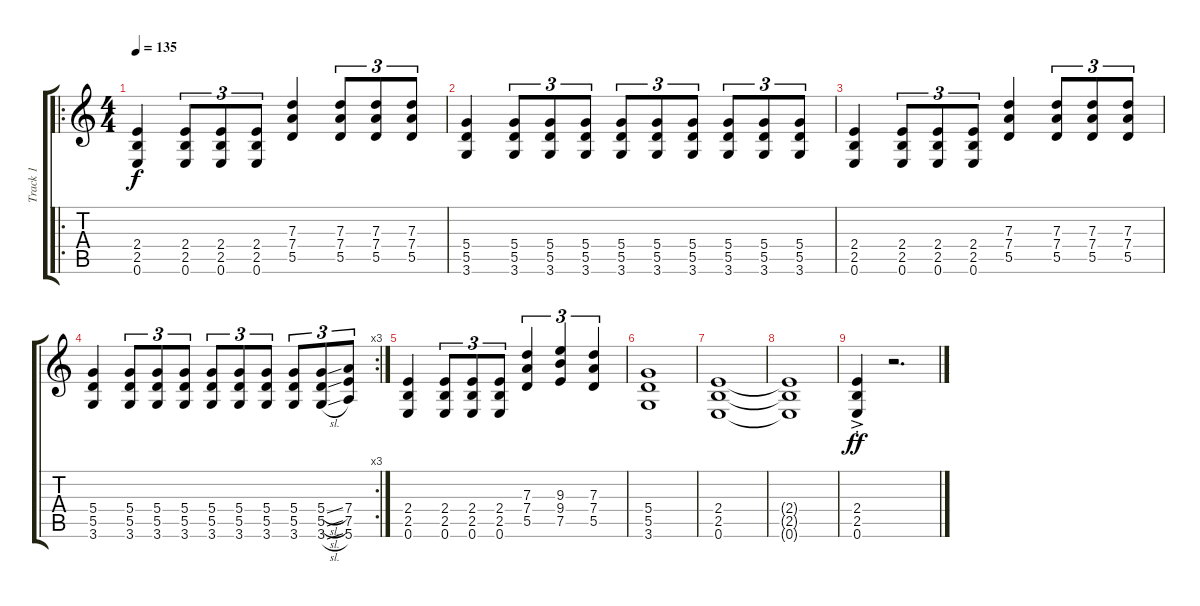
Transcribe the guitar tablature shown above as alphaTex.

\track ("Track 1" "Track 1") {instrument overdrivenguitar}
\staff {score tabs}
\tuning (E4 B3 G3 D3 A2 E2) {hide}
\ro
\ts (4 4)
\tempo 135
\clef g2
\ks c
(2.4 2.5 0.6).4{dy f} (2.4 2.5 0.6).8{tu (3 2)} (2.4 2.5 0.6).8{tu (3 2)} (2.4 2.5 0.6).8{tu (3 2)} (7.3 7.4 5.5).4 (7.3 7.4 5.5).8{tu (3 2)} (7.3 7.4 5.5).8{tu (3 2)} (7.3 7.4 5.5).8{tu (3 2)} |
(5.4 5.5 3.6).4 (5.4 5.5 3.6).8{tu (3 2)} (5.4 5.5 3.6).8{tu (3 2)} (5.4 5.5 3.6).8{tu (3 2)} (5.4 5.5 3.6).8{tu (3 2)} (5.4 5.5 3.6).8{tu (3 2)} (5.4 5.5 3.6).8{tu (3 2)} (5.4 5.5 3.6).8{tu (3 2)} (5.4 5.5 3.6).8{tu (3 2)} (5.4 5.5 3.6).8{tu (3 2)} |
(2.4 2.5 0.6).4 (2.4 2.5 0.6).8{tu (3 2)} (2.4 2.5 0.6).8{tu (3 2)} (2.4 2.5 0.6).8{tu (3 2)} (7.3 7.4 5.5).4 (7.3 7.4 5.5).8{tu (3 2)} (7.3 7.4 5.5).8{tu (3 2)} (7.3 7.4 5.5).8{tu (3 2)} |
\rc 3
(5.4 5.5 3.6).4 (5.4 5.5 3.6).8{tu (3 2)} (5.4 5.5 3.6).8{tu (3 2)} (5.4 5.5 3.6).8{tu (3 2)} (5.4 5.5 3.6).8{tu (3 2)} (5.4 5.5 3.6).8{tu (3 2)} (5.4 5.5 3.6).8{tu (3 2)} (5.4 5.5 3.6).8{tu (3 2)} (5.4{sl} 5.5{sl} 3.6{sl}).8{tu (3 2)} (7.4 7.5 5.6).8{tu (3 2)} |
(2.4 2.5 0.6).4 (2.4 2.5 0.6).8{tu (3 2)} (2.4 2.5 0.6).8{tu (3 2)} (2.4 2.5 0.6).8{tu (3 2)} (7.3 7.4 5.5).4{tu (3 2)} (9.3 9.4 7.5).4{tu (3 2)} (7.3 7.4 5.5).4{tu (3 2)} |
(5.4 5.5 3.6).1 |
(2.4 2.5 0.6).1 |
(2.4{t} 2.5{t} 0.6{t}).1 |
(2.4{ac} 2.5{ac} 0.6{ac st}).4{dy ff} r.2{d}
